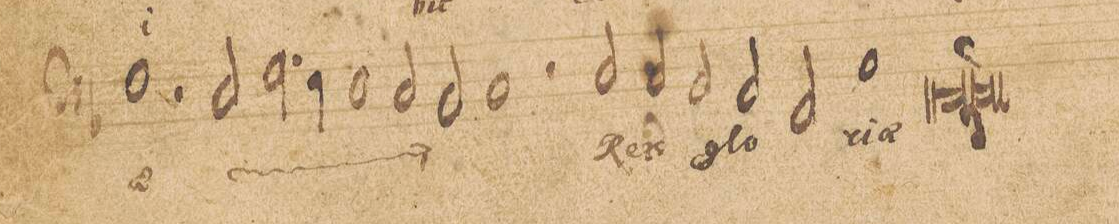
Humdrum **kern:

**kern	**text
*I"[BASSVS.]	*
*clefF4	*
*k[b-]	*
*met(c|)	*
*M2/1	*
1F	-ae
=49-	=49-
2r	.
*	*ij
2D/	glo-
2.F\	.
4E\	.
=50-	=50-
1D	.
2C/	.
2BB-/	-ri-
=51-	=51-
1C	-ae
*	*Xij
2r	.
2D/	Rex
=52-	=52-
2C/	.
2BB-/	glo-
2AA/	.
2FF/	.
=53-	=53-
1C	-ri-
1FFl;;	-ae
=54||	=54||
*-	*-
